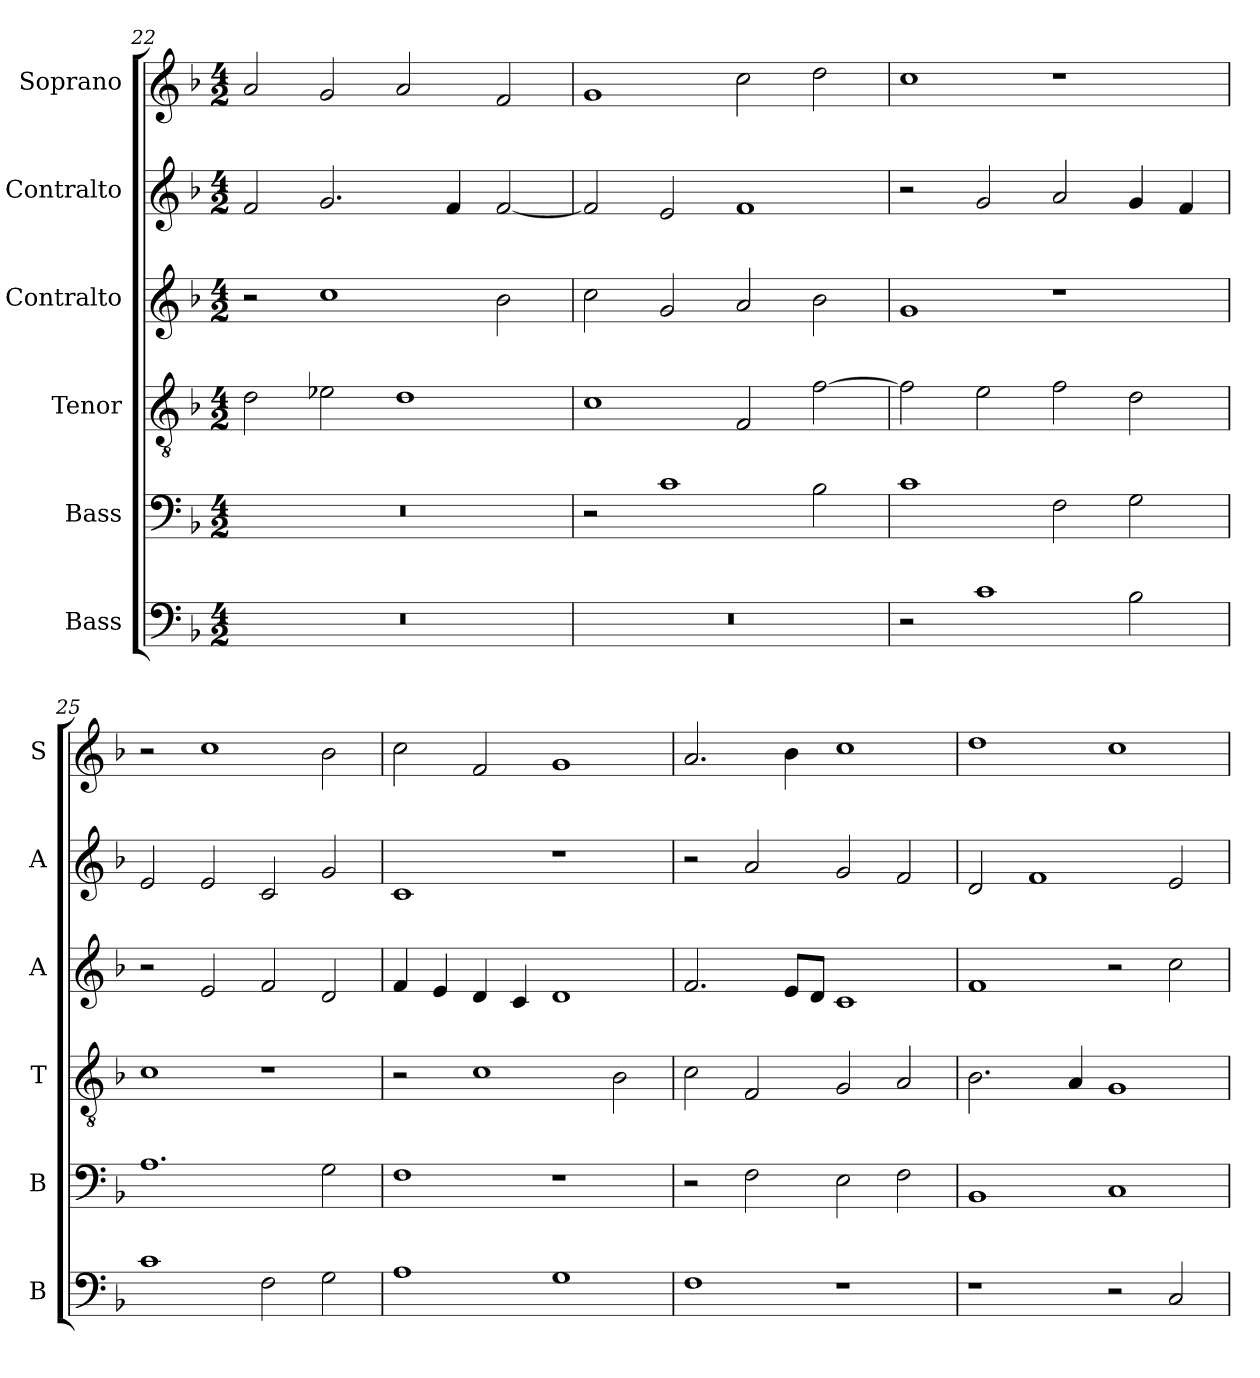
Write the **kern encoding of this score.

**kern	**kern	**kern	**kern	**kern	**kern
*part6	*part5	*part4	*part3	*part2	*part1
*staff6	*staff5	*staff4	*staff3	*staff2	*staff1
*I"Bass	*I"Bass	*I"Tenor	*I"Contralto	*I"Contralto	*I"Soprano
*I'B	*I'B	*I'T	*I'A	*I'A	*I'S
*clefF4	*clefF4	*clefGv2	*clefG2	*clefG2	*clefG2
*k[b-]	*k[b-]	*k[b-]	*k[b-]	*k[b-]	*k[b-]
*F:ion	*F:ion	*F:ion	*F:ion	*F:ion	*F:ion
*M4/2	*M4/2	*M4/2	*M4/2	*M4/2	*M4/2
=22	=22	=22	=22	=22	=22
0r	0r	2d	2r	2f	2a
.	.	2e-X	1cc	2.g	2g
.	.	1d	.	.	2a
.	.	.	.	4f	.
.	.	.	2b-	[2f	2f
=23	=23	=23	=23	=23	=23
0r	2r	1c	2cc	2f]	1g
.	1c	.	2g	2e	.
.	.	2F	2a	1f	2cc
.	2B-	[2f	2b-	.	2dd
=24	=24	=24	=24	=24	=24
2r	1c	2f]	1g	2r	1cc
1c	.	2e	.	2g	.
.	2F	2f	1r	2a	1r
2B-	2G	2d	.	4g	.
.	.	.	.	4f	.
=25	=25	=25	=25	=25	=25
1c	1.A	1c	2r	2e	2r
.	.	.	2e	2e	1cc
2F	.	1r	2f	2c	.
2G	2G	.	2d	2g	2b-
=26	=26	=26	=26	=26	=26
1A	1F	2r	4f	1c	2cc
.	.	.	4e	.	.
.	.	1c	4d	.	2f
.	.	.	4c	.	.
1G	1r	.	1d	1r	1g
.	.	2B-	.	.	.
=27	=27	=27	=27	=27	=27
1F	2r	2c	2.f	2r	2.a
.	2F	2F	.	2a	.
.	.	.	8e/L	.	4b-
.	.	.	8d/J	.	.
1r	2E	2G	1c	2g	1cc
.	2F	2A	.	2f	.
=28	=28	=28	=28	=28	=28
1r	1BB-	2.B-	1f	2d	1dd
.	.	.	.	1f	.
.	.	4A	.	.	.
2r	1C	1G	2r	.	1cc
2C	.	.	2cc	2e	.
=	=	=	=	=	=
*-	*-	*-	*-	*-	*-
